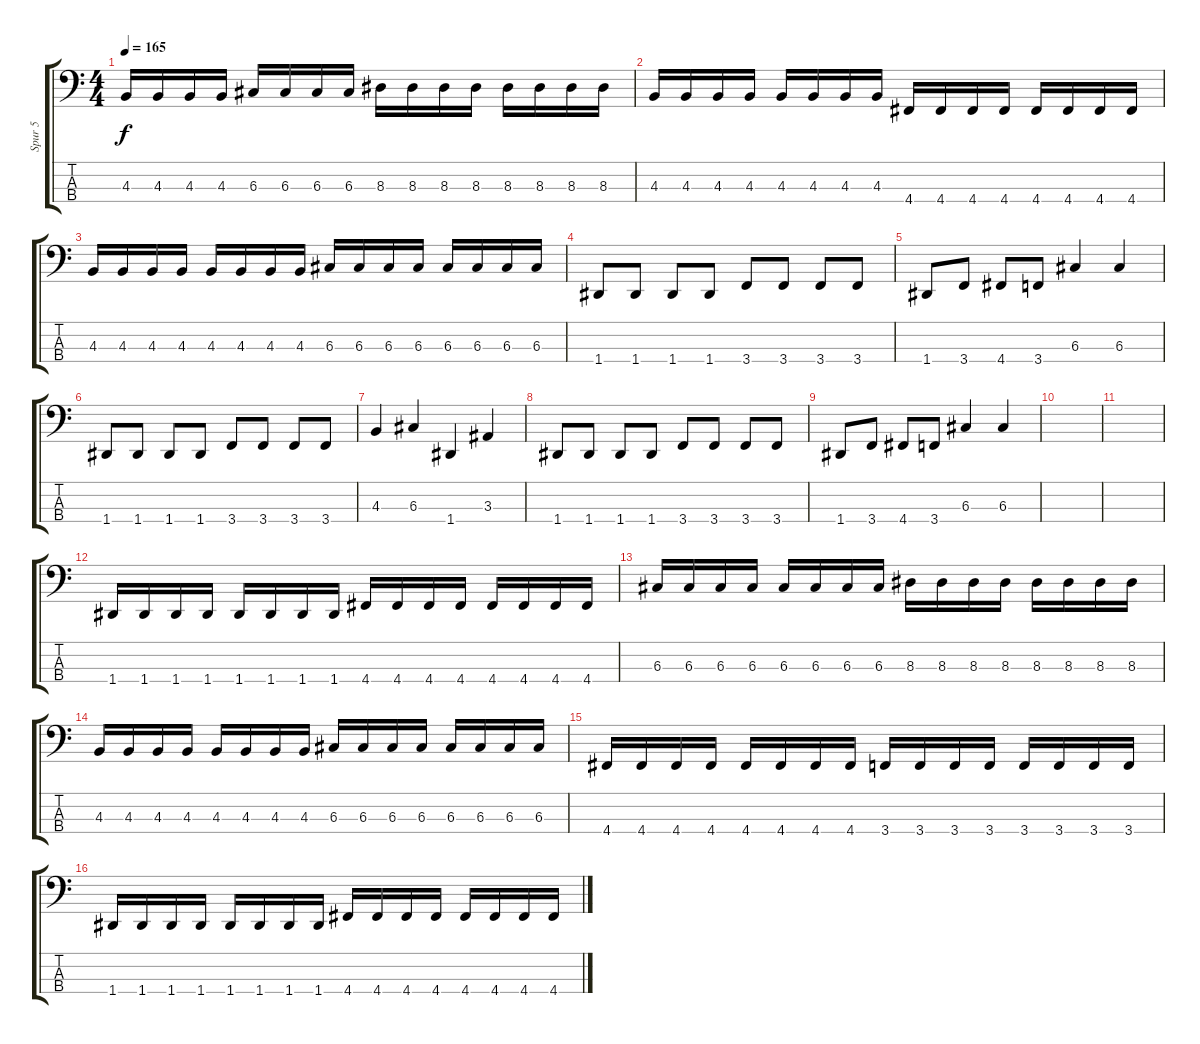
\track ("Spur 5" "Spur 5") {instrument electricbasspick}
\staff {score tabs}
\tuning (F2 C2 G1 D1) {hide}
\ts (4 4)
\tempo 165
\clef f4
\ks c
4.3.16{dy f} 4.3.16 4.3.16 4.3.16 6.3.16 6.3.16 6.3.16 6.3.16 8.3.16 8.3.16 8.3.16 8.3.16 8.3.16 8.3.16 8.3.16 8.3.16 |
4.3.16 4.3.16 4.3.16 4.3.16 4.3.16 4.3.16 4.3.16 4.3.16 4.4.16 4.4.16 4.4.16 4.4.16 4.4.16 4.4.16 4.4.16 4.4.16 |
4.3.16 4.3.16 4.3.16 4.3.16 4.3.16 4.3.16 4.3.16 4.3.16 6.3.16 6.3.16 6.3.16 6.3.16 6.3.16 6.3.16 6.3.16 6.3.16 |
1.4.8 1.4.8 1.4.8 1.4.8 3.4.8 3.4.8 3.4.8 3.4.8 |
1.4.8 3.4.8 4.4.8 3.4.8 6.3.4 6.3.4 |
1.4.8 1.4.8 1.4.8 1.4.8 3.4.8 3.4.8 3.4.8 3.4.8 |
4.3.4 6.3.4 1.4.4 3.3.4 |
1.4.8 1.4.8 1.4.8 1.4.8 3.4.8 3.4.8 3.4.8 3.4.8 |
1.4.8 3.4.8 4.4.8 3.4.8 6.3.4 6.3.4 |
|
|
1.4.16 1.4.16 1.4.16 1.4.16 1.4.16 1.4.16 1.4.16 1.4.16 4.4.16 4.4.16 4.4.16 4.4.16 4.4.16 4.4.16 4.4.16 4.4.16 |
6.3.16 6.3.16 6.3.16 6.3.16 6.3.16 6.3.16 6.3.16 6.3.16 8.3.16 8.3.16 8.3.16 8.3.16 8.3.16 8.3.16 8.3.16 8.3.16 |
4.3.16 4.3.16 4.3.16 4.3.16 4.3.16 4.3.16 4.3.16 4.3.16 6.3.16 6.3.16 6.3.16 6.3.16 6.3.16 6.3.16 6.3.16 6.3.16 |
4.4.16 4.4.16 4.4.16 4.4.16 4.4.16 4.4.16 4.4.16 4.4.16 3.4.16 3.4.16 3.4.16 3.4.16 3.4.16 3.4.16 3.4.16 3.4.16 |
1.4.16 1.4.16 1.4.16 1.4.16 1.4.16 1.4.16 1.4.16 1.4.16 4.4.16 4.4.16 4.4.16 4.4.16 4.4.16 4.4.16 4.4.16 4.4.16
